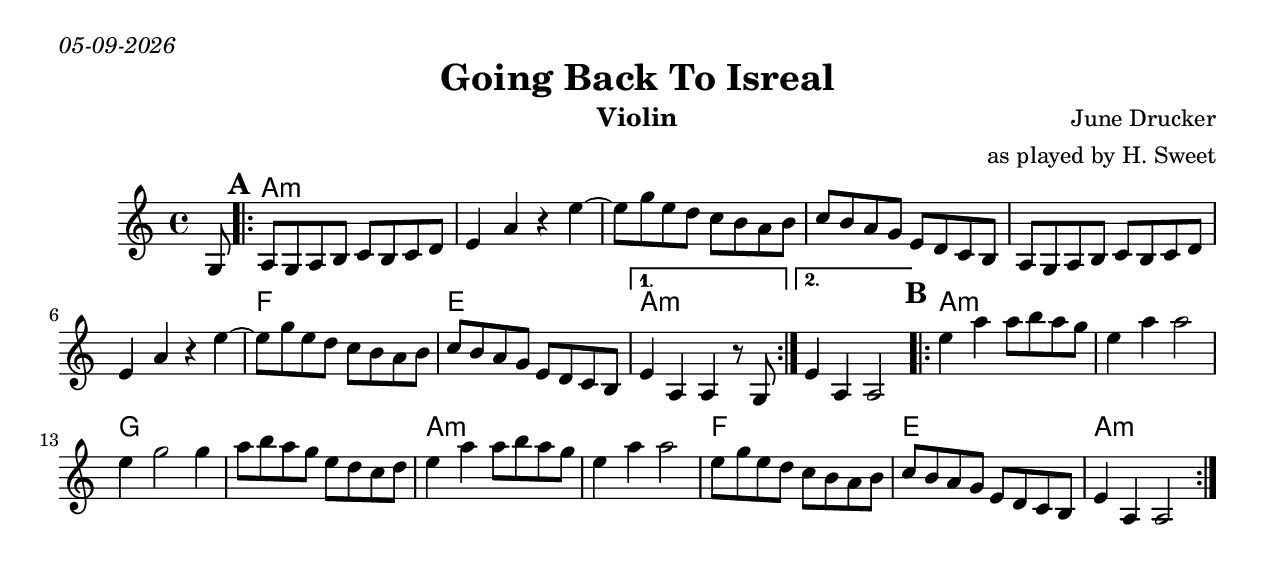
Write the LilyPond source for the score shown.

\version "2.18.0"
\include "english.ly"
\paper{
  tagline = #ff
  print-all-headers = ##t
  #(set-paper-size "letter")
}
date = #(strftime "%d-%m-%Y" (localtime (current-time)))

\markup{ \italic{ \date }  }

%\markup{ Got something to say? }

global = {
  \clef treble
  \key a \minor
  \time 4/4
  \set Score.markFormatter = #format-mark-box-alphabet
}

%#################################### Melody ########################
%melody =  \transpose c d \relative c' {  %transpose for clarinet
theme = {
  a8 g a b c b c d
  e4 a r e'~
  e8 g8 e d c b a b
  c8 b a g
  e8 d c b
}

melody = \relative c' {
  \global
  \partial 8 g8 %lead in notes

  \repeat volta 2{
   \mark \default
   \theme
   \theme
   %e4 a, a2~


  }
  \alternative {
    {e4 a, a r8 g8}

    {e'4 a, a2 }
  }

  \repeat volta 2{
   \mark \default
   e''4 a a8 b a g
  e4 a a2
  e4 g2 g4|
  a8 b a g e d c d

  e4 a a8 b a g
  e4 a a2

  e8 g8 e d c b a b
  c8 b a g
  e8 d c b
   e4 a, a2~
  }


}
%################################# Lyrics #####################
%\addlyrics{ \set stanza = #"1. " }
%################################# Chords #######################
harmonies = \chordmode {
 s8
 a1*6:m
 f1
 e1
 a1*2:m
 % B
 a1*2:m
 g1*2
 a1*2:m
 f1
 e1
 a1:m
}

\score {
  <<
    \new ChordNames {
      \set chordChanges = ##f
      \harmonies
    }
    \new Staff   \melody
  >>
  \header{
    title= "Going Back To Isreal"
    subtitle=""
    composer= "June Drucker"
    instrument = "Violin"
    arranger= "as played by H. Sweet"
  }
  \layout{indent = 1.0\cm}
  \midi {
    \tempo 4 = 120

    % \midi { }
  }
}
%{
% more verses:
\markup{}
\markup {
  \fill-line {
    \hspace #0.1 % distance from left margin
    \column {
      \line { "1."
	\column {
	  ""
	}
      }
      \hspace #0.2 % vertical distance between verses
      \line { "2."
	\column {
	 ""
	}
      }
    }
    \hspace #0.1  % horiz. distance between columns
    \column {
      \line { "3."
	\column {
	  ""
	}
      }
      \hspace #0.2 % distance between verses
      \line { "4."
	\column {
	 ""
	}
      }
    }
    \hspace #0.1 % distance to right margin
  }
}

%}
